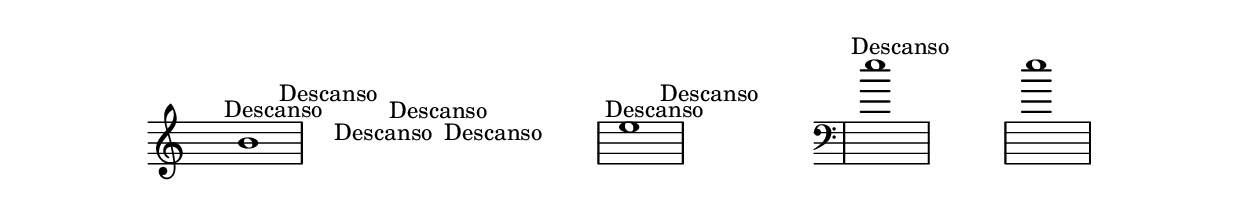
\version "2.16.0"

%%\header { texidoc="1 - Nota Nova"}

\relative c'' {
  \override Staff.TimeSignature #'transparent = ##t
  \override Score.BarNumber #'transparent = ##t
  \override Score.RehearsalMark #'font-size = #-2


  %% CLARINETE
  \tag #'cl {
    b1
  }
  %% FLAUTA
  \tag #'fl {
    \override Staff.Clef #'transparent = ##t
    \stopStaff
    s^\markup {\halign #1 "Descanso"}
  }
  %% OBOÉ
  \tag #'ob {
    \override Staff.Clef #'transparent = ##t
    \stopStaff
    s^\markup {\halign #1 "Descanso"}
  }
  %% SAX ALTO
  \tag #'saxa {
    \override Staff.Clef #'transparent = ##t
    \stopStaff
    s^\markup {\halign #1 "Descanso"}
  }
  %% SAX TENOR
  \tag #'saxt {
    \override Staff.Clef #'transparent = ##t
    \stopStaff
    s^\markup {\halign #1 "Descanso"}
  }
  %% SAX GENES
  \tag #'saxg {
    \override Staff.Clef #'transparent = ##t
    \stopStaff
    s^\markup {\halign #1 "Descanso"}
  }
  %% TROMPETE
  \tag #'tpt {
    \override Staff.Clef #'transparent = ##f
    \startStaff
    e
  }
  %% TROMPA
  \tag #'tpa {
    \override Staff.Clef #'transparent = ##t
    \stopStaff
    s^\markup {\halign #1 "Descanso"}
  }
  %% TROMPA OP
  \tag #'tpaop {
    \override Staff.Clef #'transparent = ##t
    \stopStaff
    s^\markup {\halign #1 "Descanso"}
  }
  %% TROMBONE
  \tag #'tbn {
    \override Staff.Clef #'transparent = ##f
    \clef bass
    \startStaff
    e
  }
  %% TUBA MIB
  \tag #'tbamib {
    \override Staff.Clef #'transparent = ##t
    \stopStaff
    s^\markup {\halign #1 "Descanso"}
  }
  %% TUBA SIB
  \tag #'tbasib {
    \override Staff.Clef #'transparent = ##f
    \startStaff
    \clef bass
    e
  }

  %% END DOCUMENT
}
